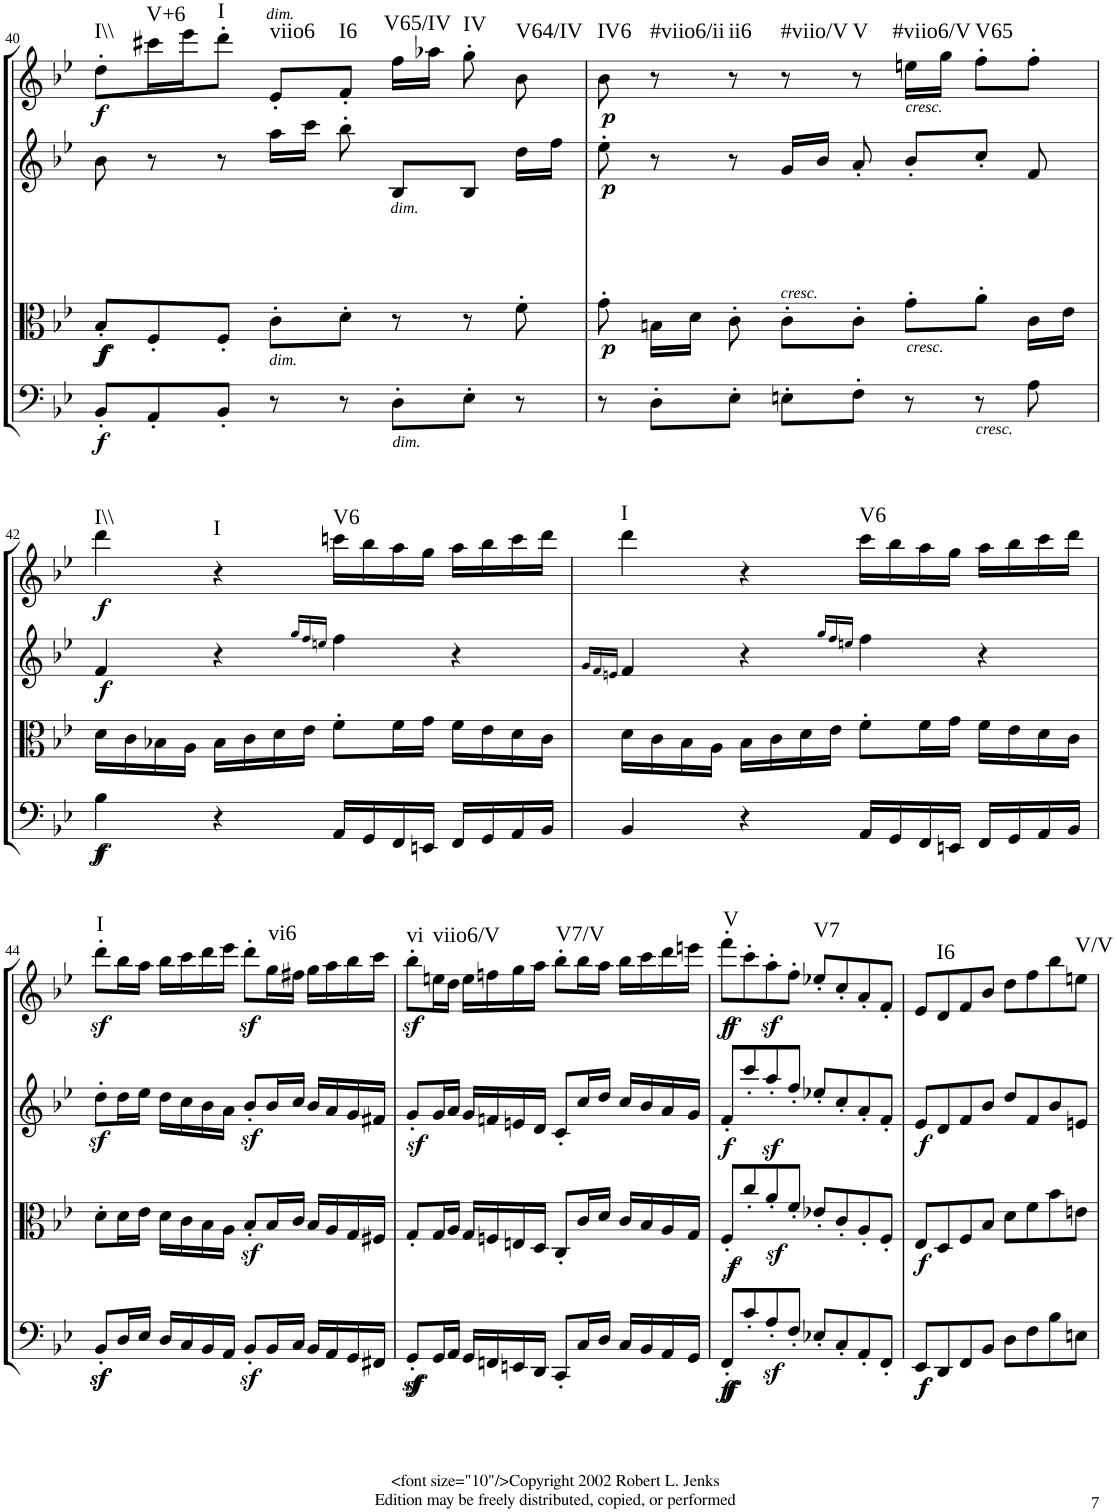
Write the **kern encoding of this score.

**kern	**dynam	**kern	**dynam	**kern	**dynam	**kern	**dynam	**harte
*part4	*part4	*part3	*part3	*part2	*part2	*part1	*part1	*part1
*staff4	*staff4	*staff3	*staff3	*staff2	*staff2	*staff1	*staff1	*
*I"Violoncello.	*	*I"Viola.	*	*I"Violino II.	*	*I"Violino I.	*	*
*I'Vc	*	*I'Vla	*	*I'Vln	*	*I'Vln	*	*
!!LO:PB:g=z
*clefF4	*	*clefC3	*	*clefG2	*	*clefG2	*	*
*k[b-e-]	*	*k[b-e-]	*	*k[b-e-]	*	*k[b-e-]	*	*
*B-:	*	*B-:	*	*B-:	*	*B-:	*	*
*M4/4	*	*M4/4	*	*M4/4	*	*M4/4	*	*
*met(c)	*	*met(c)	*	*met(c)	*	*met(c)	*	*
=40	=40	=40	=40	=40	=40	=40	=40	=40
!	!LO:DY:b	!	!LO:DY:b	!	!	!	!	!
!	!	!	!LO:DY:n=1:b	!	!	!	!LO:DY:b	!LO:H:kt=I\\
8BB-'/L	f	8B-'/L	f f	8b-\	.	8dd'\L	f	N
!	!	!	!	!	!	!	!	!LO:H:kt=V+6
8AA'/	.	8F'/	.	8r	.	16ccc#X\L	.	N
.	.	.	.	.	.	16eee-\J	.	.
!	!	!	!	!	!	!	!	!LO:H:kt=I
8BB-'/J	.	8F'/J	.	8r	.	8ddd'\J	.	N
!	!	!	!	!	!	!LO:TX:a:i:t=dim.	!	!
!	!	!LO:TX:b:i:t=dim.	!	!	!	!	!	!LO:H:kt=viio6
8r	.	8c'\L	.	16aa\LL	.	8e-'/L	.	N
.	.	.	.	16ccc\JJ	.	.	.	.
!	!	!	!	!	!	!	!	!LO:H:kt=I6
8r	.	8d'\J	.	8bb-'\	.	8f'/J	.	N
!	!	!	!	!LO:TX:b:i:t=dim.	!	!	!	!
!LO:TX:b:i:t=dim.	!	!	!	!	!	!	!	!LO:H:kt=V65/IV
8D'\L	.	8r	.	8B-/L	.	16ff\LL	.	N
.	.	.	.	.	.	16aa-X\JJ	.	.
!	!	!	!	!	!	!	!	!LO:H:kt=IV
8E-'\J	.	8r	.	8B-/J	.	8gg'\	.	N
!	!	!	!	!	!	!	!	!LO:H:kt=V64/IV
8r	.	8f'\	.	16dd\LL	.	8b-\	.	N
.	.	.	.	16ff\JJ	.	.	.	.
=41	=41	=41	=41	=41	=41	=41	=41	=41
!	!	!	!LO:DY:b	!	!LO:DY:b	!	!LO:DY:b	!LO:H:kt=IV6
8r	.	8g'\	p	8ee-'\	p	8b-\	p	N
!	!	!	!	!	!	!	!	!LO:H:kt=#viio6/ii
8D'\L	.	16Bn\LL	.	8r	.	8r	.	N
.	.	16d\JJ	.	.	.	.	.	.
!	!	!	!	!	!	!	!	!LO:H:kt=ii6
8E-'\J	.	8c'\	.	8r	.	8r	.	N
!	!	!	!	!LO:TX:b:i:t=cresc.	!	!	!	!LO:H:kt=#viio/V
8En'\L	.	8c'\L	.	16g/LL	.	8r	.	N
.	.	.	.	16b-/JJ	.	.	.	.
!	!	!	!	!	!	!	!	!LO:H:kt=V
8F'\J	.	8c'\J	.	8a'/	.	8r	.	N
!	!	!	!	!	!	!LO:TX:b:i:t=cresc.	!	!
!	!	!LO:TX:b:i:t=cresc.	!	!	!	!	!	!LO:H:kt=#viio6/V
8r	.	8g'\L	.	8b-'/L	.	16een\LL	.	N
.	.	.	.	.	.	16gg\JJ	.	.
!LO:TX:b:i:t=cresc.	!	!	!	!	!	!	!	!LO:H:kt=V65
8r	.	8a'\J	.	8cc'/J	.	8ff'\L	.	N
8A\	.	16c\LL	.	8f/	.	8ff'\J	.	.
.	.	16e-\JJ	.	.	.	.	.	.
!!LO:LB:g=z
=42	=42	=42	=42	=42	=42	=42	=42	=42
!	!LO:DY:b	!	!	!	!	!	!	!
!	!LO:DY:n=1:b	!	!	!	!LO:DY:b	!	!LO:DY:b	!LO:H:kt=I\\
4B-\	f f	16d\LL	.	4f/	f	4ddd\	f	N
.	.	16c\	.	.	.	.	.	.
.	.	16B-X\	.	.	.	.	.	.
.	.	16A\JJ	.	.	.	.	.	.
!	!	!	!	!	!	!	!	!LO:H:kt=I
4r	.	16B-\LL	.	4r	.	4r	.	N
.	.	16c\	.	.	.	.	.	.
.	.	16d\	.	.	.	.	.	.
.	.	16e-\JJ	.	.	.	.	.	.
.	.	.	.	16qgg/LL	.	.	.	.
.	.	.	.	16qff/	.	.	.	.
.	.	.	.	16qeen/JJ	.	.	.	.
!	!	!	!	!	!	!	!	!LO:H:kt=V6
16AA/LL	.	8f'\L	.	4ff\	.	16cccn\LL	.	N
16GG/	.	.	.	.	.	16bb-\	.	.
16FF/	.	16f\L	.	.	.	16aa\	.	.
16EEn/JJ	.	16g\JJ	.	.	.	16gg\JJ	.	.
16FF/LL	.	16f\LL	.	4r	.	16aa\LL	.	.
16GG/	.	16e-\	.	.	.	16bb-\	.	.
16AA/	.	16d\	.	.	.	16ccc\	.	.
16BB-/JJ	.	16c\JJ	.	.	.	16ddd\JJ	.	.
=43	=43	=43	=43	=43	=43	=43	=43	=43
.	.	.	.	16qg/LL	.	.	.	.
.	.	.	.	16qf/	.	.	.	.
.	.	.	.	16qen/JJ	.	.	.	.
!	!	!	!	!	!	!	!	!LO:H:kt=I
4BB-/	.	16d\LL	.	4f/	.	4ddd\	.	N
.	.	16c\	.	.	.	.	.	.
.	.	16B-\	.	.	.	.	.	.
.	.	16A\JJ	.	.	.	.	.	.
4r	.	16B-\LL	.	4r	.	4r	.	.
.	.	16c\	.	.	.	.	.	.
.	.	16d\	.	.	.	.	.	.
.	.	16e-\JJ	.	.	.	.	.	.
.	.	.	.	16qgg/LL	.	.	.	.
.	.	.	.	16qff/	.	.	.	.
.	.	.	.	16qeen/JJ	.	.	.	.
!	!	!	!	!	!	!	!	!LO:H:kt=V6
16AA/LL	.	8f'\L	.	4ff\	.	16ccc\LL	.	N
16GG/	.	.	.	.	.	16bb-\	.	.
16FF/	.	16f\L	.	.	.	16aa\	.	.
16EEn/JJ	.	16g\JJ	.	.	.	16gg\JJ	.	.
16FF/LL	.	16f\LL	.	4r	.	16aa\LL	.	.
16GG/	.	16e-\	.	.	.	16bb-\	.	.
16AA/	.	16d\	.	.	.	16ccc\	.	.
16BB-/JJ	.	16c\JJ	.	.	.	16ddd\JJ	.	.
!!LO:LB:g=z
=44	=44	=44	=44	=44	=44	=44	=44	=44
!	!	!	!	!	!	!	!LO:DY:b	!LO:H:kt=I
8BB-z<'/L	.	8d'\L	.	8ddz<'\L	.	8ddd'\L	sf	N
16D/L	.	16d\L	.	16dd\L	.	16bb-\L	.	.
16E-/JJ	.	16e-\JJ	.	16ee-\JJ	.	16aa\JJ	.	.
16D/LL	.	16d\LL	.	16dd\LL	.	16bb-\LL	.	.
16C/	.	16c\	.	16cc\	.	16ccc\	.	.
16BB-/	.	16B-\	.	16b-\	.	16ddd\	.	.
16AA/JJ	.	16A\JJ	.	16a\JJ	.	16eee-\JJ	.	.
8BB-z<'/L	.	8B-z<'/L	.	8b-z<'/L	.	8dddz<'\L	.	.
!	!	!	!	!	!	!	!	!LO:H:kt=vi6
16BB-/L	.	16B-/L	.	16b-/L	.	16gg\L	.	N
16C/JJ	.	16c/JJ	.	16cc/JJ	.	16ff#X\JJ	.	.
16BB-/LL	.	16B-/LL	.	16b-/LL	.	16gg\LL	.	.
16AA/	.	16A/	.	16a/	.	16aa\	.	.
16GG/	.	16G/	.	16g/	.	16bb-\	.	.
16FF#X/JJ	.	16F#X/JJ	.	16f#X/JJ	.	16ccc\JJ	.	.
=45	=45	=45	=45	=45	=45	=45	=45	=45
!	!	!	!	!	!	!	!LO:DY:b	!LO:H:kt=vi
8GGz<'/L	.	8G'/L	.	8gz<'/L	.	8bb-'\L	sf	N
!	!	!	!	!	!	!	!	!LO:H:kt=viio6/V
16GG/L	.	16G/L	.	16g/L	.	16een\L	.	N
16AA/JJ	.	16A/JJ	.	16a/JJ	.	16dd\JJ	.	.
16GG/LL	.	16G/LL	.	16g/LL	.	16ee\LL	.	.
16FFn/	.	16Fn/	.	16fn/	.	16ffn\	.	.
16EEn/	.	16En/	.	16en/	.	16gg\	.	.
16DD/JJ	.	16D/JJ	.	16d/JJ	.	16aa\JJ	.	.
!	!	!	!	!	!	!	!	!LO:H:kt=V7/V
8CC'/L	.	8C'/L	.	8c'/L	.	8bb-'\L	.	N
16C/L	.	16c/L	.	16cc/L	.	16bb-\L	.	.
16D/JJ	.	16d/JJ	.	16dd/JJ	.	16aa\JJ	.	.
16C/LL	.	16c/LL	.	16cc/LL	.	16bb-\LL	.	.
16BB-/	.	16B-/	.	16b-/	.	16ccc\	.	.
16AA/	.	16A/	.	16a/	.	16ddd\	.	.
16GG/JJ	.	16G/JJ	.	16g/JJ	.	16eeen\JJ	.	.
=46	=46	=46	=46	=46	=46	=46	=46	=46
!	!LO:DY:b	!	!	!	!	!	!	!
!	!LO:DY:n=1:b	!	!	!	!	!	!	!
!	!LO:DY:n=2:b	!	!LO:DY:b	!	!	!	!	!
!	!	!	!LO:DY:n=1:b	!	!LO:DY:b	!	!LO:DY:b	!
!	!	!	!	!	!	!	!LO:DY:n=1:b	!LO:H:kt=V
8FF'/L	f f f	8F'/L	f f	8f'/L	f	8fff'\L	f f	N
8c'/	.	8cc'/	.	8ccc'/	.	8ccc'\	.	.
8Az<'/	.	8az<'/	.	8aaz<'/	.	8aaz<'\	.	.
8F'/J	.	8f'/J	.	8ff'/J	.	8ff'\J	.	.
!	!	!	!	!	!	!	!	!LO:H:kt=V7
8E-X'/L	.	8e-X'/L	.	8ee-X'/L	.	8ee-X'/L	.	N
8C'/	.	8c'/	.	8cc'/	.	8cc'/	.	.
8AA'/	.	8A'/	.	8a'/	.	8a'/	.	.
8FF'/J	.	8F'/J	.	8f'/J	.	8f'/J	.	.
=47	=47	=47	=47	=47	=47	=47	=47	=47
!	!LO:DY:b	!	!	!	!	!	!	!
!	!LO:DY:n=1:b	!	!LO:DY:b	!	!LO:DY:b	!	!	!
8EE-/L	f f	8E-/L	f	8e-/L	f	8e-/L	.	.
!	!	!	!	!	!	!	!	!LO:H:kt=I6
8DD/	.	8D/	.	8d/	.	8d/	.	N
8FF/	.	8F/	.	8f/	.	8f/	.	.
8BB-/J	.	8B-/J	.	8b-/J	.	8b-/J	.	.
8D\L	.	8d\L	.	8dd/L	.	8dd\L	.	.
8F\	.	8f\	.	8f/	.	8ff\	.	.
8B-\	.	8b-\	.	8b-/	.	8bb-\	.	.
!	!	!	!	!	!	!	!	!LO:H:kt=V/V
8En\J	.	8en\J	.	8en/J	.	8een\J	.	N
=	=	=	=	=	=	=	=	=
*-	*-	*-	*-	*-	*-	*-	*-	*-
